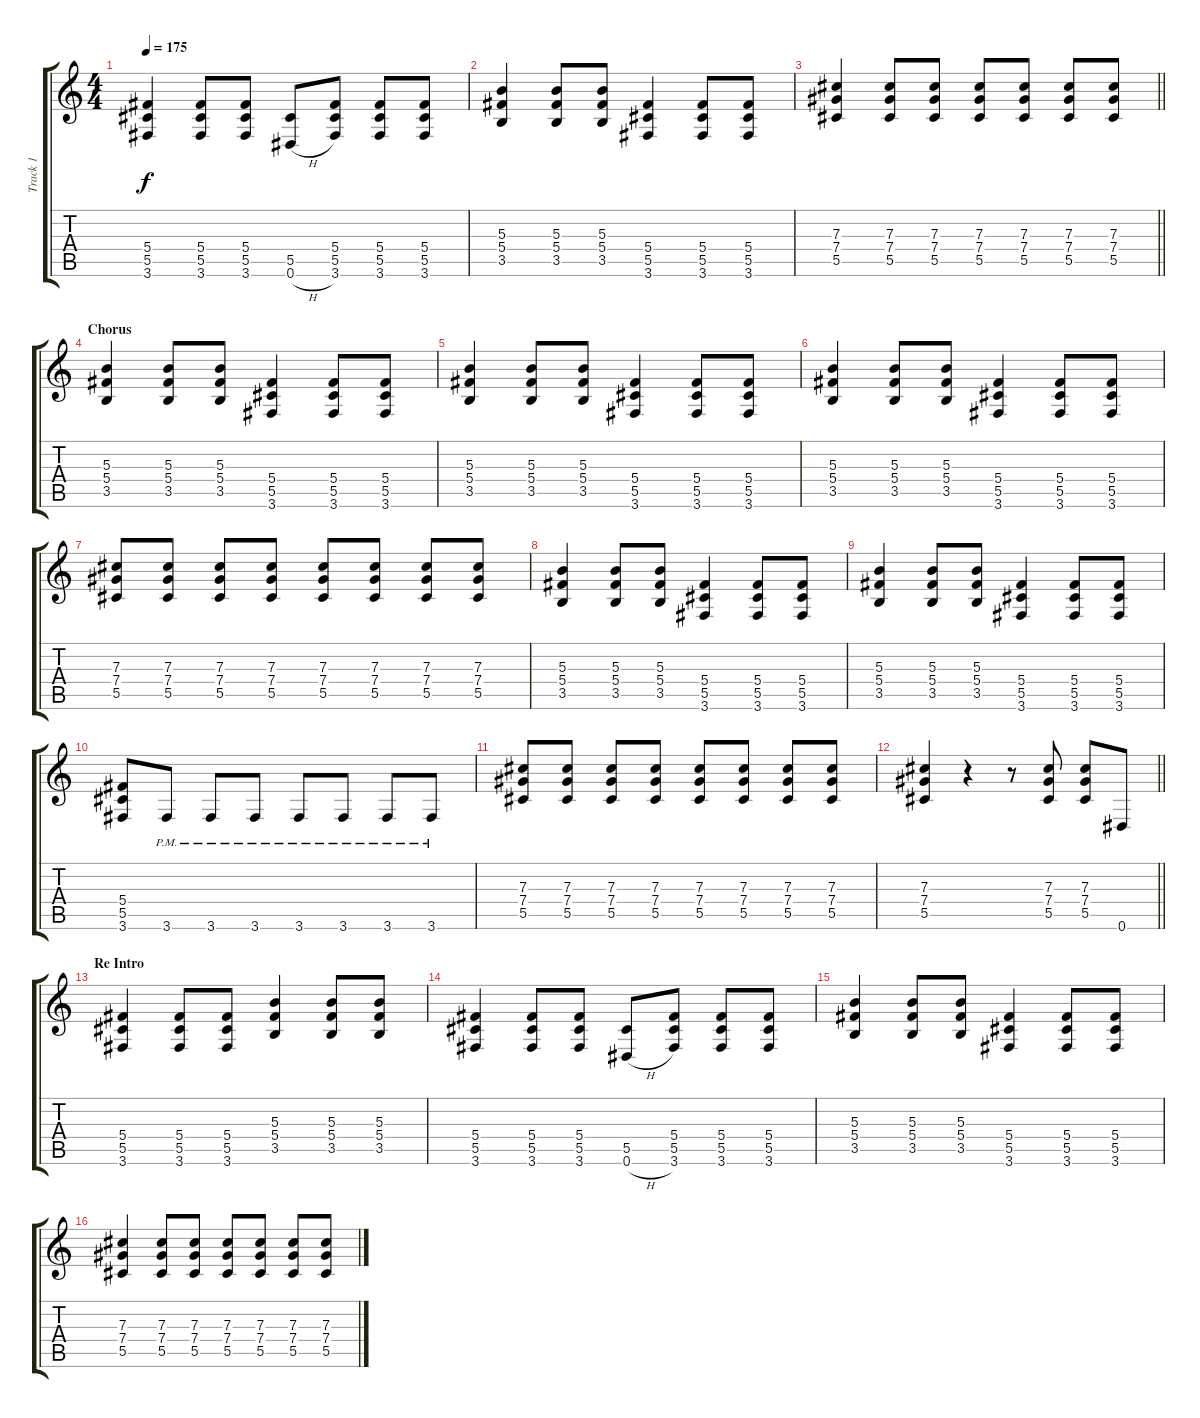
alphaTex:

\track ("Track 1" "Track 1") {instrument distortionguitar}
\staff {score tabs}
\tuning (Eb4 Bb3 Gb3 Db3 Ab2 Eb2) {hide}
\ts (4 4)
\tempo 175
\clef g2
\ks c
(5.4 5.5 3.6).4{dy f} (5.4 5.5 3.6).8 (5.4 5.5 3.6).8 (5.5 0.6{h}).8 (5.4 5.5 3.6).8 (5.4 5.5 3.6).8 (5.4 5.5 3.6).8 |
(5.3 5.4 3.5).4 (5.3 5.4 3.5).8 (5.3 5.4 3.5).8 (5.4 5.5 3.6).4 (5.4 5.5 3.6).8 (5.4 5.5 3.6).8 |
\barLineRight lightlight
(7.3 7.4 5.5).4 (7.3 7.4 5.5).8 (7.3 7.4 5.5).8 (7.3 7.4 5.5).8 (7.3 7.4 5.5).8 (7.3 7.4 5.5).8 (7.3 7.4 5.5).8 |
\section ("" "Chorus")
(5.3 5.4 3.5).4 (5.3 5.4 3.5).8 (5.3 5.4 3.5).8 (5.4 5.5 3.6).4 (5.4 5.5 3.6).8 (5.4 5.5 3.6).8 |
(5.3 5.4 3.5).4 (5.3 5.4 3.5).8 (5.3 5.4 3.5).8 (5.4 5.5 3.6).4 (5.4 5.5 3.6).8 (5.4 5.5 3.6).8 |
(5.3 5.4 3.5).4 (5.3 5.4 3.5).8 (5.3 5.4 3.5).8 (5.4 5.5 3.6).4 (5.4 5.5 3.6).8 (5.4 5.5 3.6).8 |
(7.3 7.4 5.5).8 (7.3 7.4 5.5).8 (7.3 7.4 5.5).8 (7.3 7.4 5.5).8 (7.3 7.4 5.5).8 (7.3 7.4 5.5).8 (7.3 7.4 5.5).8 (7.3 7.4 5.5).8 |
(5.3 5.4 3.5).4 (5.3 5.4 3.5).8 (5.3 5.4 3.5).8 (5.4 5.5 3.6).4 (5.4 5.5 3.6).8 (5.4 5.5 3.6).8 |
(5.3 5.4 3.5).4 (5.3 5.4 3.5).8 (5.3 5.4 3.5).8 (5.4 5.5 3.6).4 (5.4 5.5 3.6).8 (5.4 5.5 3.6).8 |
(5.4 5.5 3.6).8 3.6{pm}.8 3.6{pm}.8 3.6{pm}.8 3.6{pm}.8 3.6{pm}.8 3.6{pm}.8 3.6{pm}.8 |
(7.3 7.4 5.5).8 (7.3 7.4 5.5).8 (7.3 7.4 5.5).8 (7.3 7.4 5.5).8 (7.3 7.4 5.5).8 (7.3 7.4 5.5).8 (7.3 7.4 5.5).8 (7.3 7.4 5.5).8 |
\barLineRight lightlight
(7.3 7.4 5.5).4 r.4 r.8 (7.3 7.4 5.5).8 (7.3 7.4 5.5).8 0.6.8 |
\section ("" "Re Intro")
(5.4 5.5 3.6).4 (5.4 5.5 3.6).8 (5.4 5.5 3.6).8 (5.3 5.4 3.5).4 (5.3 5.4 3.5).8 (5.3 5.4 3.5).8 |
(5.4 5.5 3.6).4 (5.4 5.5 3.6).8 (5.4 5.5 3.6).8 (5.5 0.6{h}).8 (5.4 5.5 3.6).8 (5.4 5.5 3.6).8 (5.4 5.5 3.6).8 |
(5.3 5.4 3.5).4 (5.3 5.4 3.5).8 (5.3 5.4 3.5).8 (5.4 5.5 3.6).4 (5.4 5.5 3.6).8 (5.4 5.5 3.6).8 |
(7.3 7.4 5.5).4 (7.3 7.4 5.5).8 (7.3 7.4 5.5).8 (7.3 7.4 5.5).8 (7.3 7.4 5.5).8 (7.3 7.4 5.5).8 (7.3 7.4 5.5).8
